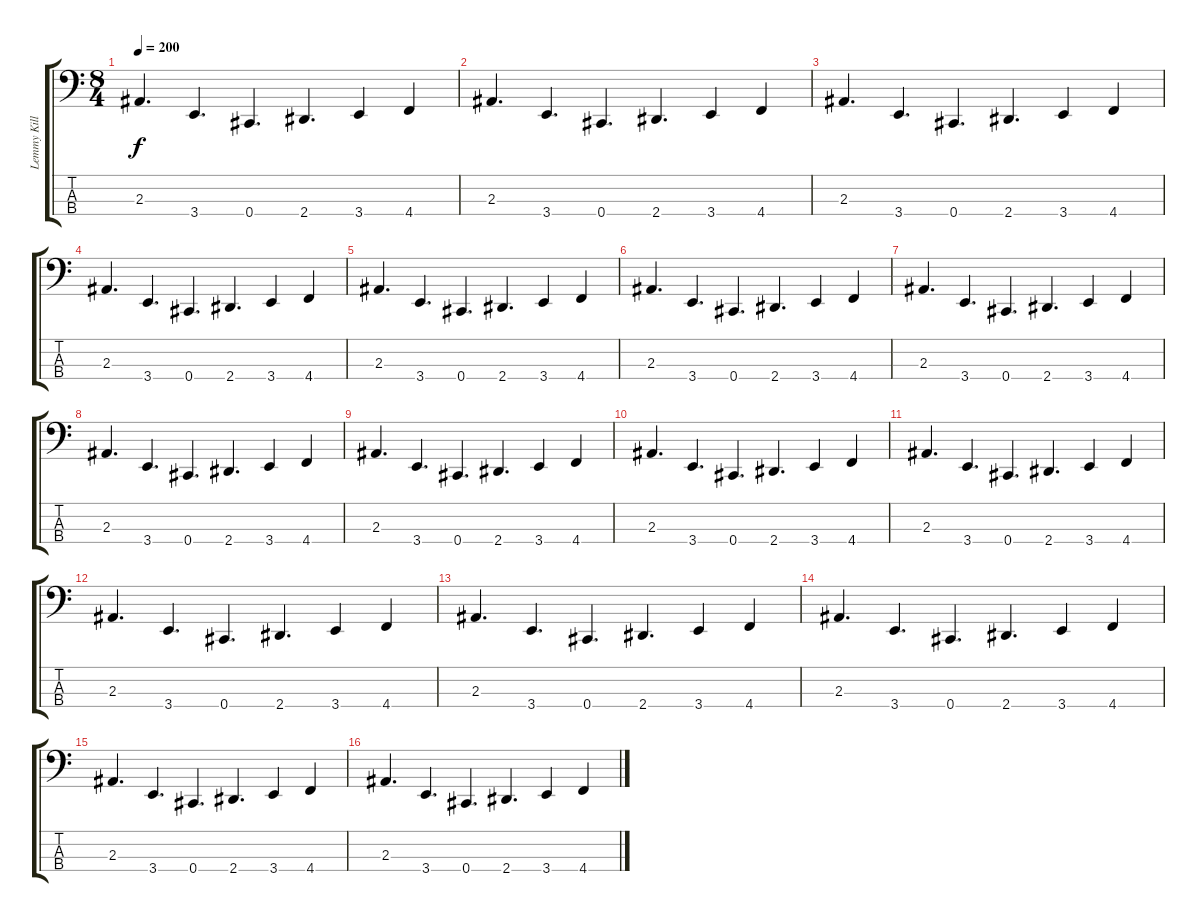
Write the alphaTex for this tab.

\track ("Lemmy Killmister" "Lemmy Kill") {instrument distortionguitar}
\staff {score tabs}
\tuning (Gb2 Db2 Ab1 Db1) {hide}
\ts (8 4)
\tempo 200
\clef f4
\ks c
2.3.4{d dy f} 3.4.4{d} 0.4.4{d} 2.4.4{d} 3.4.4 4.4.4 |
2.3.4{d} 3.4.4{d} 0.4.4{d} 2.4.4{d} 3.4.4 4.4.4 |
2.3.4{d} 3.4.4{d} 0.4.4{d} 2.4.4{d} 3.4.4 4.4.4 |
2.3.4{d} 3.4.4{d} 0.4.4{d} 2.4.4{d} 3.4.4 4.4.4 |
2.3.4{d} 3.4.4{d} 0.4.4{d} 2.4.4{d} 3.4.4 4.4.4 |
2.3.4{d} 3.4.4{d} 0.4.4{d} 2.4.4{d} 3.4.4 4.4.4 |
2.3.4{d} 3.4.4{d} 0.4.4{d} 2.4.4{d} 3.4.4 4.4.4 |
2.3.4{d} 3.4.4{d} 0.4.4{d} 2.4.4{d} 3.4.4 4.4.4 |
2.3.4{d} 3.4.4{d} 0.4.4{d} 2.4.4{d} 3.4.4 4.4.4 |
2.3.4{d} 3.4.4{d} 0.4.4{d} 2.4.4{d} 3.4.4 4.4.4 |
2.3.4{d} 3.4.4{d} 0.4.4{d} 2.4.4{d} 3.4.4 4.4.4 |
2.3.4{d} 3.4.4{d} 0.4.4{d} 2.4.4{d} 3.4.4 4.4.4 |
2.3.4{d} 3.4.4{d} 0.4.4{d} 2.4.4{d} 3.4.4 4.4.4 |
2.3.4{d} 3.4.4{d} 0.4.4{d} 2.4.4{d} 3.4.4 4.4.4 |
2.3.4{d} 3.4.4{d} 0.4.4{d} 2.4.4{d} 3.4.4 4.4.4 |
2.3.4{d} 3.4.4{d} 0.4.4{d} 2.4.4{d} 3.4.4 4.4.4
